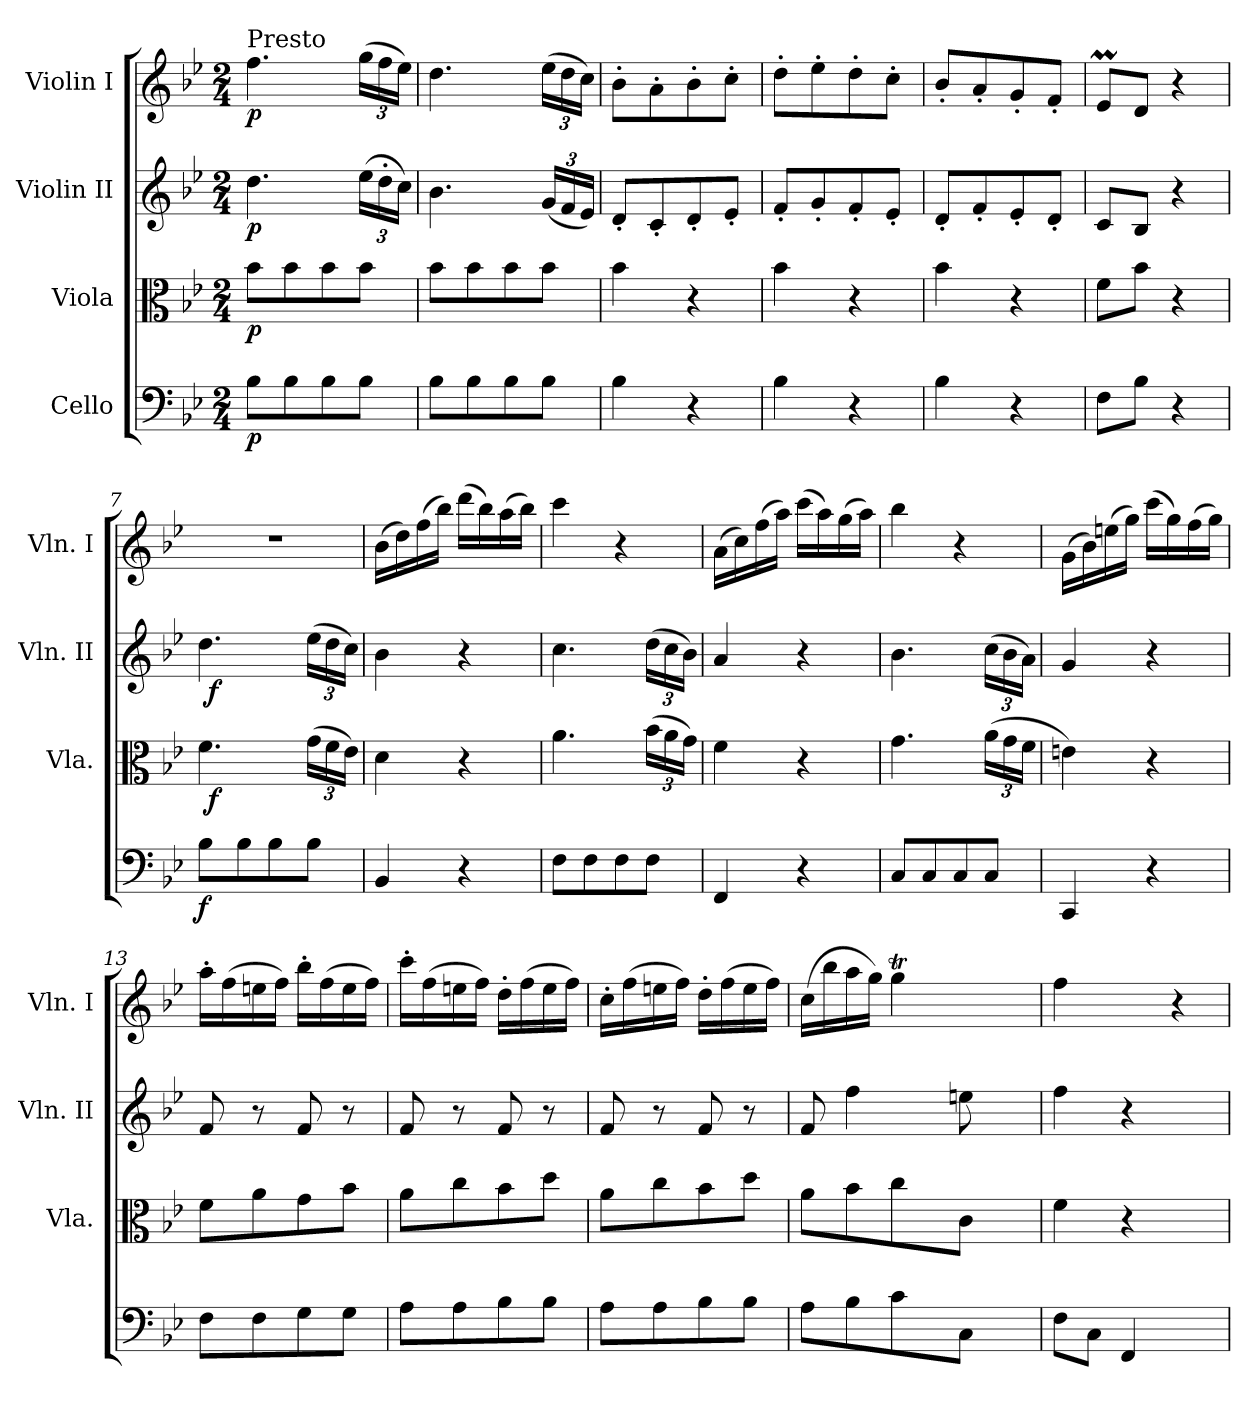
**kern	**dynam	**kern	**dynam	**kern	**dynam	**kern	**dynam
*part4	*part4	*part3	*part3	*part2	*part2	*part1	*part1
*staff4	*staff4	*staff3	*staff3	*staff2	*staff2	*staff1	*staff1
*I"Cello	*	*I"Viola	*	*I"Violin II	*	*I"Violin I	*
*	*	*I'Vla.	*	*I'Vln. II	*	*I'Vln. I	*
*clefF4	*	*clefC3	*	*clefG2	*	*clefG2	*
*k[b-e-]	*	*k[b-e-]	*	*k[b-e-]	*	*k[b-e-]	*
*B-:	*	*B-:	*	*B-:	*	*B-:	*
*M2/4	*	*M2/4	*	*M2/4	*	*M2/4	*
=1	=1	=1	=1	=1	=1	=1	=1
!	!	!	!	!	!	!LO:TX:a:t=Presto	!
!	!LO:DY:b	!	!LO:DY:b	!	!LO:DY:b	!	!LO:DY:b
8B-\L	p	8b-\L	p	4.dd\	p	4.ff\	p
8B-\	.	8b-\	.	.	.	.	.
8B-\	.	8b-\	.	.	.	.	.
8B-\J	.	8b-\J	.	(>24ee-\LL	.	(>24gg\LL	.
.	.	.	.	24dd'>\	.	24ff\	.
.	.	.	.	24cc\JJ)	.	24ee-\JJ)	.
=2	=2	=2	=2	=2	=2	=2	=2
8B-\L	.	8b-\L	.	4.b-\	.	4.dd\	.
8B-\	.	8b-\	.	.	.	.	.
8B-\	.	8b-\	.	.	.	.	.
8B-\J	.	8b-\J	.	(<24g/LL	.	(>24ee-\LL	.
.	.	.	.	24f/	.	24dd\	.
.	.	.	.	24e-/JJ)	.	24cc\JJ)	.
=3	=3	=3	=3	=3	=3	=3	=3
4B-\	.	4b-\	.	8d'</L	.	8b-'>\L	.
.	.	.	.	8c'</	.	8a'>\	.
4r	.	4r	.	8d'</	.	8b-'>\	.
.	.	.	.	8e-'</J	.	8cc'>\J	.
=4	=4	=4	=4	=4	=4	=4	=4
4B-\	.	4b-\	.	8f'</L	.	8dd'>\L	.
.	.	.	.	8g'</	.	8ee-'>\	.
4r	.	4r	.	8f'</	.	8dd'>\	.
.	.	.	.	8e-'</J	.	8cc'>\J	.
=5	=5	=5	=5	=5	=5	=5	=5
4B-\	.	4b-\	.	8d'</L	.	8b-'</L	.
.	.	.	.	8f'</	.	8a'</	.
4r	.	4r	.	8e-'</	.	8g'</	.
.	.	.	.	8d'</J	.	8f'</J	.
=6	=6	=6	=6	=6	=6	=6	=6
8F\L	.	8f\L	.	8c/L	.	8e-M/L	.
8B-\J	.	8b-\J	.	8B-/J	.	8d/J	.
4r	.	4r	.	4r	.	4r	.
!!LO:LB:g=z
=7	=7	=7	=7	=7	=7	=7	=7
!	!LO:DY:b	!	!	!	!	!	!
*	*	*^	*	*^	*	*	*
8B-\L	f	4.f\	48ryy	.	4.dd\	48ryy	.	2r	.
!	!	!	!	!LO:DY:b	!	!	!LO:DY:b	!	!
.	.	.	3ryy	f	.	3ryy	f	.	.
8B-\	.	.	.	.	.	.	.	.	.
8B-\	.	.	.	.	.	.	.	.	.
.	.	.	12..ryy	.	.	12..ryy	.	.	.
8B-\J	.	(>24g\LL	.	.	(>24ee-\LL	.	.	.	.
.	.	24f\	.	.	24dd\	.	.	.	.
.	.	24e-\JJ)	.	.	24cc\JJ)	.	.	.	.
*	*	*v	*v	*	*	*	*	*	*
*	*	*	*	*v	*v	*	*	*
=8	=8	=8	=8	=8	=8	=8	=8
4BB-/	.	4d\	.	4b-\	.	(>16b-\LL	.
.	.	.	.	.	.	16dd\)	.
.	.	.	.	.	.	(>16ff\	.
.	.	.	.	.	.	16bb-\JJ)	.
4r	.	4r	.	4r	.	(>16ddd\LL	.
.	.	.	.	.	.	16bb-\)	.
.	.	.	.	.	.	(>16aa\	.
.	.	.	.	.	.	16bb-\JJ)	.
=9	=9	=9	=9	=9	=9	=9	=9
8F\L	.	4.a\	.	4.cc\	.	4ccc\	.
8F\	.	.	.	.	.	.	.
8F\	.	.	.	.	.	4r	.
8F\J	.	(>24b-\LL	.	(>24dd\LL	.	.	.
.	.	24a\	.	24cc\	.	.	.
.	.	24g\JJ)	.	24b-\JJ)	.	.	.
=10	=10	=10	=10	=10	=10	=10	=10
4FF/	.	4f\	.	4a/	.	(>16a\LL	.
.	.	.	.	.	.	16cc\)	.
.	.	.	.	.	.	(>16ff\	.
.	.	.	.	.	.	16aa\JJ)	.
4r	.	4r	.	4r	.	(>16ccc\LL	.
.	.	.	.	.	.	16aa\)	.
.	.	.	.	.	.	(>16gg\	.
.	.	.	.	.	.	16aa\JJ)	.
=11	=11	=11	=11	=11	=11	=11	=11
8C/L	.	4.g\	.	4.b-\	.	4bb-\	.
8C/	.	.	.	.	.	.	.
8C/	.	.	.	.	.	4r	.
8C/J	.	(>24a\LL	.	(>24cc\LL	.	.	.
.	.	24g\	.	24b-\	.	.	.
.	.	24f\JJ	.	24a\JJ)	.	.	.
=12	=12	=12	=12	=12	=12	=12	=12
4CC/	.	4en\)	.	4g/	.	(>16g\LL	.
.	.	.	.	.	.	16b-\)	.
.	.	.	.	.	.	(>16een\	.
.	.	.	.	.	.	16gg\JJ)	.
4r	.	4r	.	4r	.	(>16ccc\LL	.
.	.	.	.	.	.	16gg\)	.
.	.	.	.	.	.	(>16ff\	.
.	.	.	.	.	.	16gg\JJ)	.
!!LO:LB:g=z
=13	=13	=13	=13	=13	=13	=13	=13
8F\L	.	8f\L	.	8f/	.	16aa'>\LL	.
.	.	.	.	.	.	(>16ff\	.
8F\	.	8a\	.	8r	.	16een\	.
.	.	.	.	.	.	16ff\JJ)	.
8G\	.	8g\	.	8f/	.	16bb-'>\LL	.
.	.	.	.	.	.	(>16ff\	.
8G\J	.	8b-\J	.	8r	.	16ee\	.
.	.	.	.	.	.	16ff\JJ)	.
=14	=14	=14	=14	=14	=14	=14	=14
8A\L	.	8a\L	.	8f/	.	16ccc'>\LL	.
.	.	.	.	.	.	(>16ff\	.
8A\	.	8cc\	.	8r	.	16een\	.
.	.	.	.	.	.	16ff\JJ)	.
8B-\	.	8b-\	.	8f/	.	16dd'>\LL	.
.	.	.	.	.	.	(>16ff\	.
8B-\J	.	8dd\J	.	8r	.	16ee\	.
.	.	.	.	.	.	16ff\JJ)	.
=15	=15	=15	=15	=15	=15	=15	=15
8A\L	.	8a\L	.	8f/	.	16cc'>\LL	.
.	.	.	.	.	.	(>16ff\	.
8A\	.	8cc\	.	8r	.	16een\	.
.	.	.	.	.	.	16ff\JJ)	.
8B-\	.	8b-\	.	8f/	.	16dd'>\LL	.
.	.	.	.	.	.	(>16ff\	.
8B-\J	.	8dd\J	.	8r	.	16ee\	.
.	.	.	.	.	.	16ff\JJ)	.
=16	=16	=16	=16	=16	=16	=16	=16
*	*	*	*	*	*	*^	*
8A\L	.	8a\L	.	8f/	.	(>16cc\LL	4ryy	.
.	.	.	.	.	.	16bb-\	.	.
8B-\	.	8b-\	.	4ff\	.	16aa\	.	.
.	.	.	.	.	.	16gg\JJ)	.	.
8c\	.	8cc\	.	.	.	4ggT\	96%5gg\yy	.
.	.	.	.	.	.	.	32aa\LLLyy	.
.	.	.	.	.	.	.	32gg\yy	.
.	.	.	.	.	.	.	32aa\yy	.
8C\J	.	8c\J	.	8een\	.	.	.	.
.	.	.	.	.	.	.	32gg\yy	.
.	.	.	.	.	.	.	32aa\yy	.
.	.	.	.	.	.	.	32gg\JJJyy	.
.	.	.	.	.	.	.	96ryy	.
96ryy	.	96ryy	.	96ryy	.	96ryy	96ryy	.
*	*	*	*	*	*	*v	*v	*
=17	=17	=17	=17	=17	=17	=17	=17
8F\L	.	4f\	.	4ff\	.	4ff\	.
8C\J	.	.	.	.	.	.	.
4FF/	.	4r	.	4r	.	96%23ryy	.
.	.	.	.	.	.	4r	.
96%23ryy	.	96%23ryy	.	96%23ryy	.	.	.
=	=	=	=	=	=	=	=
*-	*-	*-	*-	*-	*-	*-	*-
